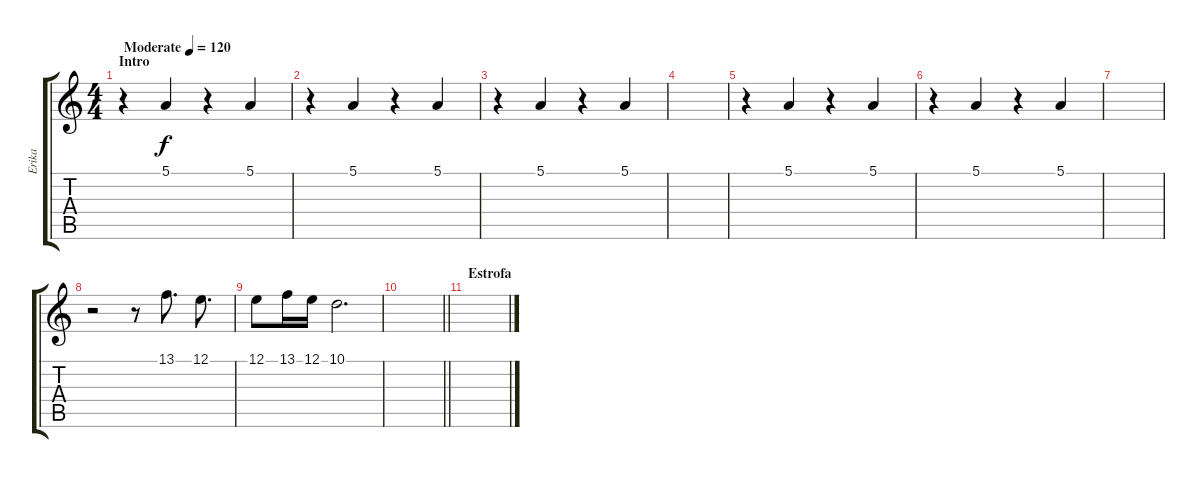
\track ("Erika" "Erika") {instrument acousticgrandpiano}
\staff {score tabs}
\tuning (E4 B3 G3 D3 A2 E2) {hide}
\ts (4 4)
\section ("" "Intro")
\tempo (120 "Moderate")
\clef g2
\ks c
r.4{dy f instrument acousticgrandpiano} 5.1.4 r.4 5.1.4 |
r.4 5.1.4 r.4 5.1.4 |
r.4 5.1.4 r.4 5.1.4 |
|
r.4 5.1.4 r.4 5.1.4 |
r.4 5.1.4 r.4 5.1.4 |
|
r.2 r.8 13.1.8{d} 12.1.8{d} |
12.1.8 13.1.16 12.1.16 10.1.2{d} |
\barLineRight lightlight
|
\section ("" "Estrofa")
